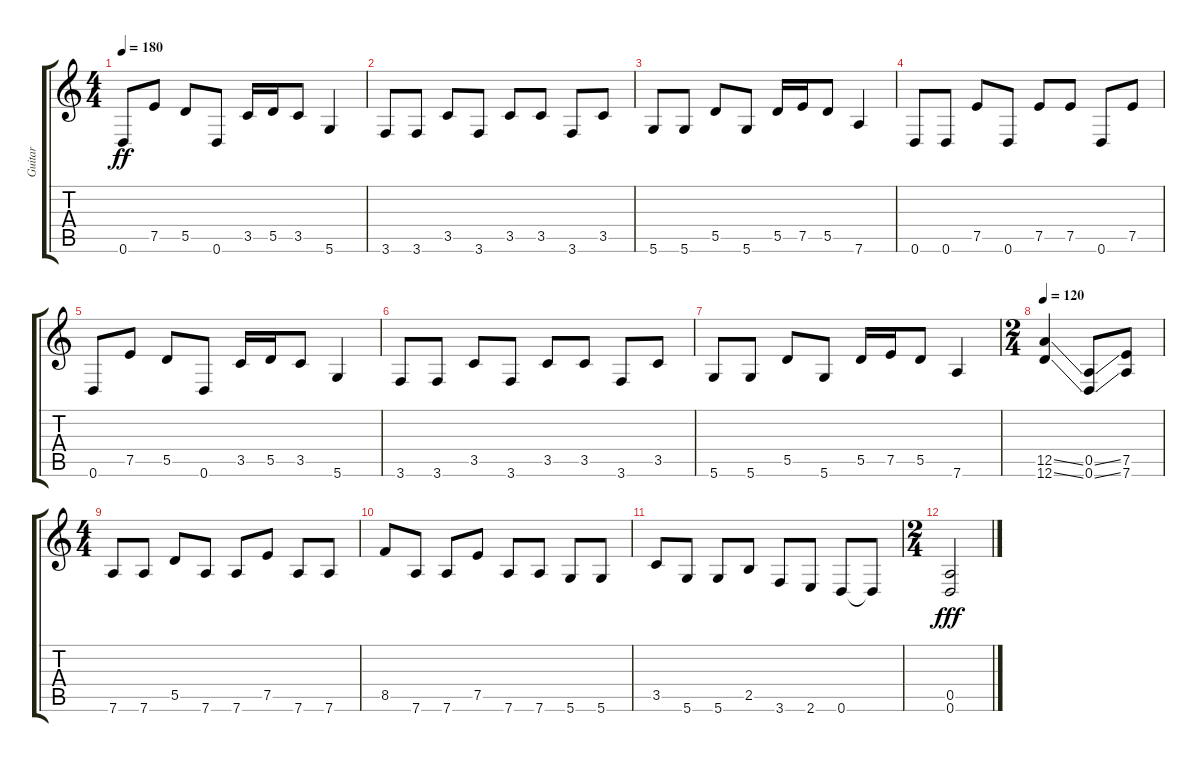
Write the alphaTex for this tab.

\track ("Guitar" "Guitar") {instrument distortionguitar}
\staff {score tabs}
\tuning (E4 B3 G3 D3 A2 D2) {hide}
\ts (4 4)
\tempo 180
\clef g2
\ks c
0.6.8{dy ff} 7.5.8 5.5.8 0.6.8 3.5.16 5.5.16 3.5.8 5.6.4 |
3.6.8 3.6.8 3.5.8 3.6.8 3.5.8 3.5.8 3.6.8 3.5.8 |
5.6.8 5.6.8 5.5.8 5.6.8 5.5.16 7.5.16 5.5.8 7.6.4 |
0.6.8 0.6.8 7.5.8 0.6.8 7.5.8 7.5.8 0.6.8 7.5.8 |
0.6.8 7.5.8 5.5.8 0.6.8 3.5.16 5.5.16 3.5.8 5.6.4 |
3.6.8 3.6.8 3.5.8 3.6.8 3.5.8 3.5.8 3.6.8 3.5.8 |
5.6.8 5.6.8 5.5.8 5.6.8 5.5.16 7.5.16 5.5.8 7.6.4 |
\ts (2 4)
\tempo 120
(12.5{ss} 12.6{ss}).4 (0.5{ss} 0.6{ss}).8 (7.5 7.6).8 |
\ts (4 4)
7.6.8 7.6.8 5.5.8 7.6.8 7.6.8 7.5.8 7.6.8 7.6.8 |
8.5.8 7.6.8 7.6.8 7.5.8 7.6.8 7.6.8 5.6.8 5.6.8 |
3.5.8 5.6.8 5.6.8 2.5.8 3.6.8 2.6.8 0.6.8 0.6{t}.8 |
\ts (2 4)
(0.5 0.6).2{dy fff}
